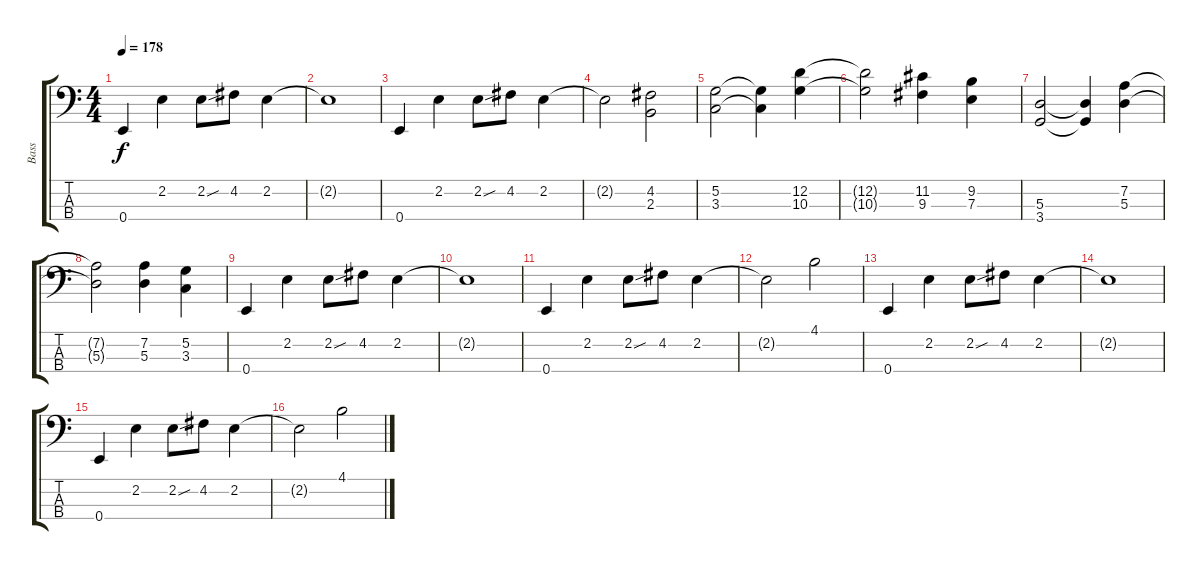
\track ("Bass" "Bass") {instrument electricbasspick}
\staff {score tabs}
\tuning (G2 D2 A1 E1) {hide}
\ts (4 4)
\tempo 178
\clef f4
\ks c
0.4.4{dy f} 2.2.4 2.2{sou}.8 4.2.8 2.2.4 |
2.2{t}.1 |
0.4.4 2.2.4 2.2{sou}.8 4.2.8 2.2.4 |
2.2{t}.2 (4.2 2.3).2 |
(5.2 3.3).2 (5.2{t} 3.3{t}).4 (12.2 10.3).4 |
(12.2{t} 10.3{t}).2 (11.2 9.3).4 (9.2 7.3).4 |
(5.3 3.4).2 (5.3{t} 3.4{t}).4 (7.2 5.3).4 |
(7.2{t} 5.3{t}).2 (7.2 5.3).4 (5.2 3.3).4 |
0.4.4 2.2.4 2.2{sou}.8 4.2.8 2.2.4 |
2.2{t}.1 |
0.4.4 2.2.4 2.2{sou}.8 4.2.8 2.2.4 |
2.2{t}.2 4.1.2 |
0.4.4 2.2.4 2.2{sou}.8 4.2.8 2.2.4 |
2.2{t}.1 |
0.4.4 2.2.4 2.2{sou}.8 4.2.8 2.2.4 |
2.2{t}.2 4.1.2
